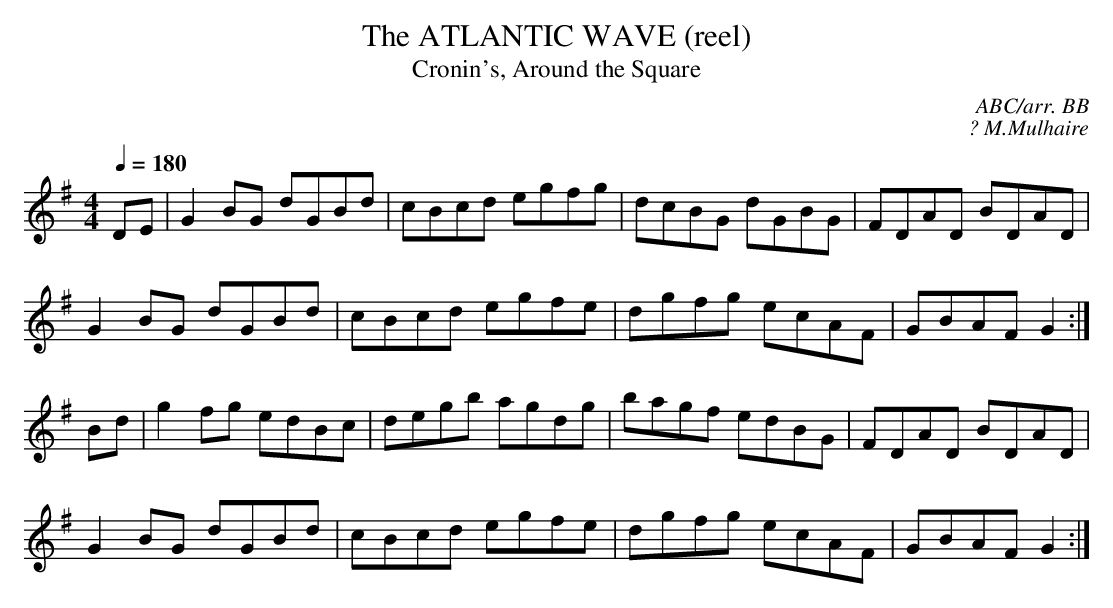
X:1
T:The ATLANTIC WAVE (reel)
T:Cronin's, Around the Square
C:ABC/arr. BB
C:? M.Mulhaire
Q:1/4=180
M:4/4
L:1/8
K:G
DE|G2BG dGBd|cBcd egfg|dcBG dGBG|FDAD BDAD|
G2BG dGBd|cBcd egfe|dgfg ecAF|GBAF G2 :|
Bd|g2fg edBc|degb agdg|bagf edBG|FDAD BDAD|
G2BG dGBd|cBcd egfe|dgfg ecAF|GBAF G2 :|
